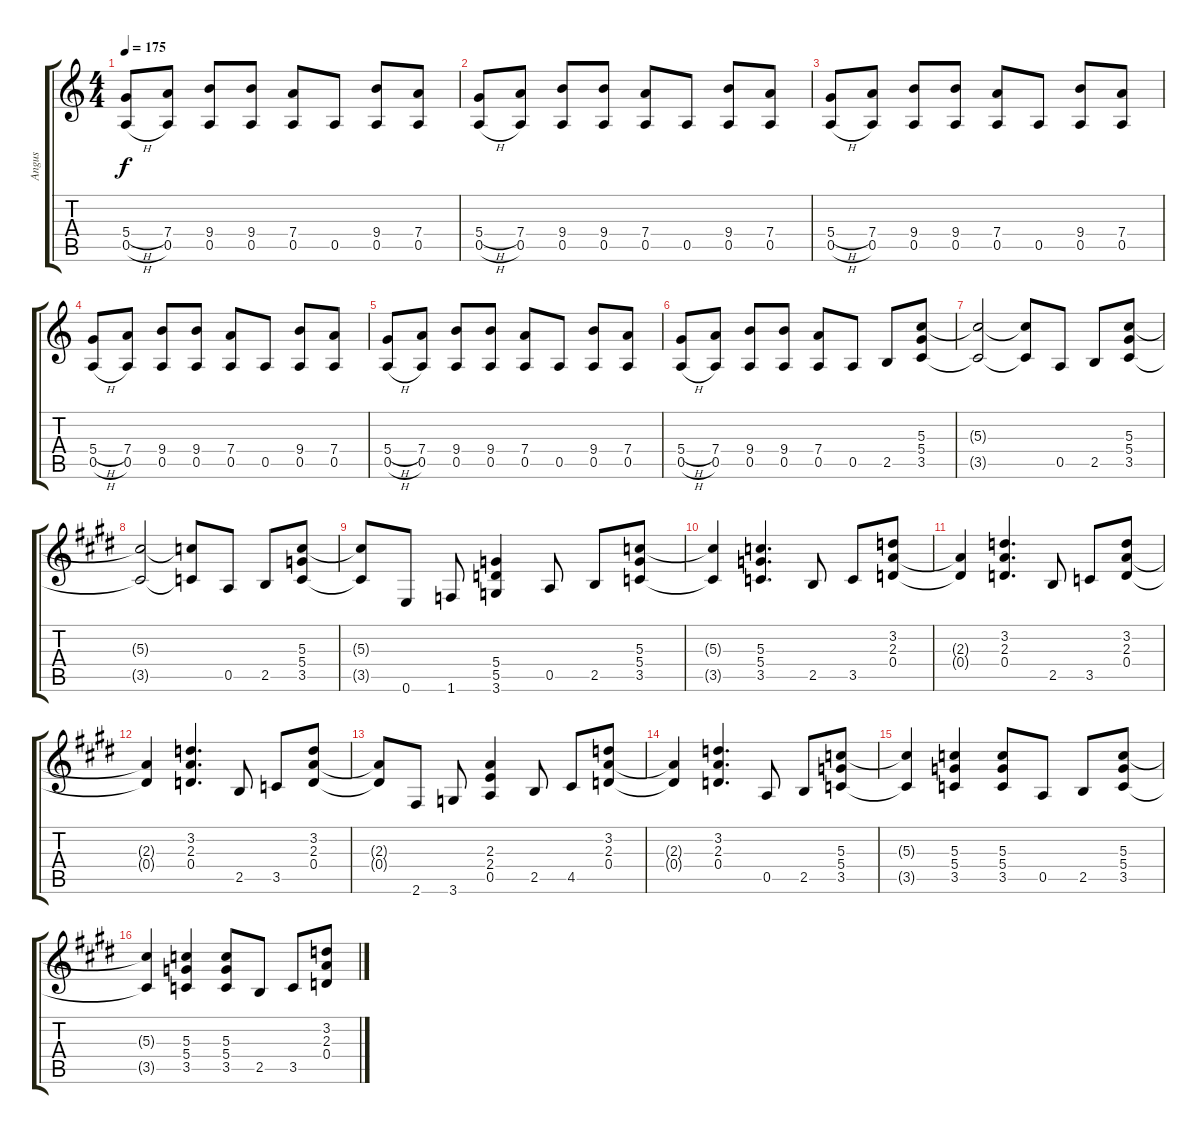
\track ("Angus" "Angus") {instrument distortionguitar}
\staff {score tabs}
\tuning (E4 B3 G3 D3 A2 E2) {hide}
\ts (4 4)
\tempo 175
\clef g2
\ks c
(5.4{h} 0.5{h}).8{dy f} (7.4 0.5).8 (9.4 0.5).8 (9.4 0.5).8 (7.4 0.5).8 0.5.8 (9.4 0.5).8 (7.4 0.5).8 |
(5.4{h} 0.5{h}).8 (7.4 0.5).8 (9.4 0.5).8 (9.4 0.5).8 (7.4 0.5).8 0.5.8 (9.4 0.5).8 (7.4 0.5).8 |
(5.4{h} 0.5{h}).8 (7.4 0.5).8 (9.4 0.5).8 (9.4 0.5).8 (7.4 0.5).8 0.5.8 (9.4 0.5).8 (7.4 0.5).8 |
(5.4{h} 0.5{h}).8 (7.4 0.5).8 (9.4 0.5).8 (9.4 0.5).8 (7.4 0.5).8 0.5.8 (9.4 0.5).8 (7.4 0.5).8 |
(5.4{h} 0.5{h}).8 (7.4 0.5).8 (9.4 0.5).8 (9.4 0.5).8 (7.4 0.5).8 0.5.8 (9.4 0.5).8 (7.4 0.5).8 |
(5.4{h} 0.5{h}).8 (7.4 0.5).8 (9.4 0.5).8 (9.4 0.5).8 (7.4 0.5).8 0.5.8 2.5.8 (5.3 5.4 3.5).8 |
(5.3{t} 3.5{t}).2 (5.3{t} 3.5{t}).8 0.5.8 2.5.8 (5.3 5.4 3.5).8 |
\ks c#minor
(5.3{t} 3.5{t}).2 (5.3{t} 3.5{t}).8 0.5.8 2.5.8 (5.3 5.4 3.5).8 |
\ks e
(5.3{t} 3.5{t}).8 0.6.8 1.6.8 (5.4 5.5 3.6).4 0.5.8 2.5.8 (5.3 5.4 3.5).8 |
\ks c#minor
(5.3{t} 3.5{t}).4 (5.3 5.4 3.5).4{d} 2.5.8 3.5.8 (3.2 2.3 0.4).8 |
\ks e
(2.3{t} 0.4{t}).4 (3.2 2.3 0.4).4{d} 2.5.8 3.5.8 (3.2 2.3 0.4).8 |
\ks c#minor
(2.3{t} 0.4{t}).4 (3.2 2.3 0.4).4{d} 2.5.8 3.5.8 (3.2 2.3 0.4).8 |
\ks e
(2.3{t} 0.4{t}).8 2.6.8 3.6.8 (2.3 2.4 0.5).4 2.5.8 4.5.8 (3.2 2.3 0.4).8 |
\ks c#minor
(2.3{t} 0.4{t}).4 (3.2 2.3 0.4).4{d} 0.5.8 2.5.8 (5.3 5.4 3.5).8 |
(5.3{t} 3.5{t}).4 (5.3 5.4 3.5).4 (5.3 5.4 3.5).8 0.5.8 2.5.8 (5.3 5.4 3.5).8 |
\ks e
(5.3{t} 3.5{t}).4 (5.3 5.4 3.5).4 (5.3 5.4 3.5).8 2.5.8 3.5.8 (3.2 2.3 0.4).8
